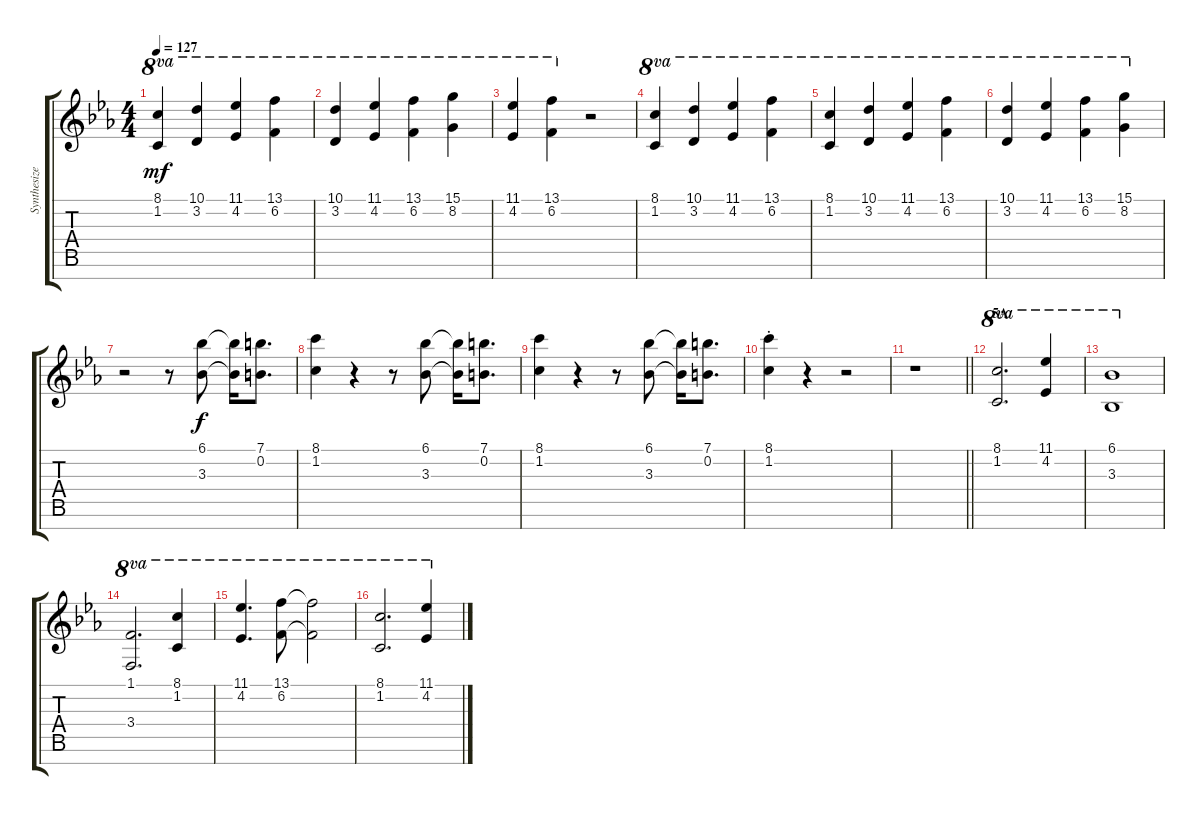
\track ("Synthesizer II" "Synthesize") {instrument fx5brightness}
\staff {score tabs}
\tuning (E5 B4 G4 D4 A3 E3 B2) {hide}
\ts (4 4)
\tempo 127
\clef g2
\ks eb
(8.1 1.2).4{ot 8va dy mf} (10.1 3.2).4{ot 8va} (11.1 4.2).4{ot 8va} (13.1 6.2).4{ot 8va} |
(10.1 3.2).4{ot 8va} (11.1 4.2).4{ot 8va} (13.1 6.2).4{ot 8va} (15.1 8.2).4{ot 8va} |
(11.1 4.2).4{ot 8va} (13.1 6.2).4{ot 8va} r.2 |
(8.1 1.2).4{ot 8va} (10.1 3.2).4{ot 8va} (11.1 4.2).4{ot 8va} (13.1 6.2).4{ot 8va} |
(8.1 1.2).4{ot 8va} (10.1 3.2).4{ot 8va} (11.1 4.2).4{ot 8va} (13.1 6.2).4{ot 8va} |
(10.1 3.2).4{ot 8va} (11.1 4.2).4{ot 8va} (13.1 6.2).4{ot 8va} (15.1 8.2).4{ot 8va} |
r.2 r.8 (6.1 3.3).8{dy f} (6.1{t} 3.3{t}).16 (7.1 0.2).8{d} |
(8.1 1.2).4 r.4 r.8 (6.1 3.3).8 (6.1{t} 3.3{t}).16 (7.1 0.2).8{d} |
(8.1 1.2).4 r.4 r.8 (6.1 3.3).8 (6.1{t} 3.3{t}).16 (7.1 0.2).8{d} |
(8.1{st} 1.2{st}).4 r.4 r.2 |
\barLineRight lightlight
r.1 |
\section ("" "5A")
(8.1 1.2).2{d ot 8va} (11.1 4.2).4{ot 8va} |
(6.1 3.3).1{ot 8va} |
(1.1 3.4).2{d ot 8va} (8.1 1.2).4{ot 8va} |
(11.1 4.2).4{d ot 8va} (13.1 6.2).8{ot 8va} (13.1{t} 6.2{t}).2{ot 8va} |
(8.1 1.2).2{d ot 8va} (11.1 4.2).4{ot 8va}
